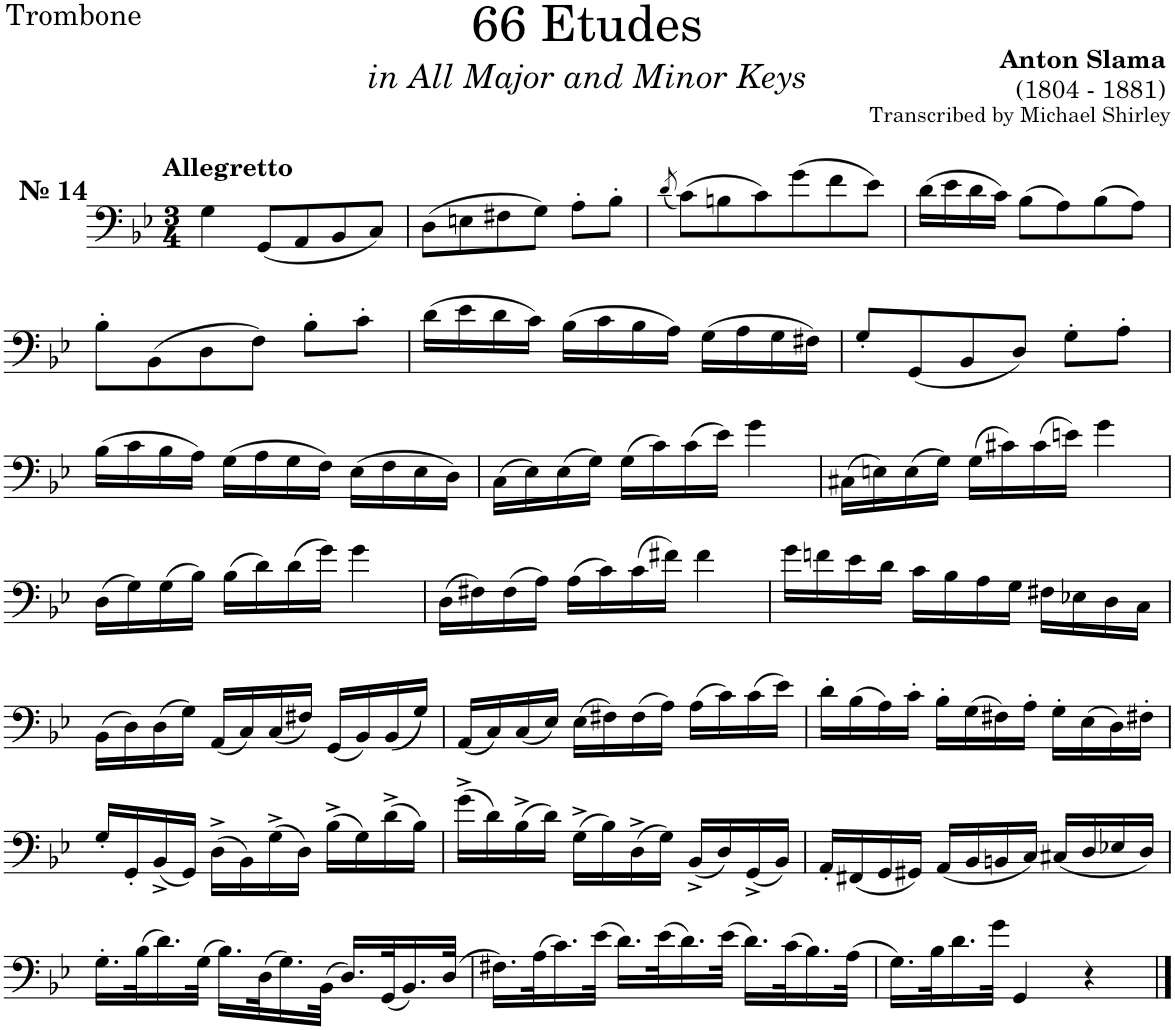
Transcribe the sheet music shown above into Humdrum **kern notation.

**kern
*part1
*staff1
*I"Trombone
*I'Tbn.
*clefF4
*k[b-e-]
*M3/4
=1
!LO:TX:a:B:t=№ 14
!LO:TX:a:B:t=Allegretto
4G\
(<8GG/L
8AA/
8BB-/
8C/J)
=2
(>8D\L
8En\
8F#X\
8G\J)
8A'\L
8B-'\J
=3
(8qd/
(>8c\L)
8Bn\
8c\)
(>8g\
8f\
8e-\J)
=4
(>16d\LL
16e-\
16d\
16c\JJ)
(>8B-\L
8A\)
(>8B-\
8A\J)
!!LO:LB:g=z
=5
8B-'\L
(>8BB-\
8D\
8F\J)
8B-'\L
8c'\J
=6
(>16d\LL
16e-\
16d\
16c\JJ)
(>16B-\LL
16c\
16B-\
16A\JJ)
(>16G\LL
16A\
16G\
16F#X\JJ)
=7
8G'/L
(<8GG/
8BB-/
8D/J)
8G'\L
8A'\J
!!LO:LB:g=z
=8
(>16B-\LL
16c\
16B-\
16A\JJ)
(>16G\LL
16A\
16G\
16F\JJ)
(>16E-\LL
16F\
16E-\
16D\JJ)
=9
(>16C\LL
16E-\)
(>16E-\
16G\JJ)
(>16G\LL
16c\)
(>16c\
16e-\JJ)
4g\
=10
(>16C#X\LL
16En\)
(>16E\
16G\JJ)
(>16G\LL
16c#X\)
(>16c#\
16en\JJ)
4g\
!!LO:LB:g=z
=11
(>16D\LL
16G\)
(>16G\
16B-\JJ)
(>16B-\LL
16d\)
(>16d\
16g\JJ)
4g\
=12
(>16D\LL
16F#X\)
(>16F#\
16A\JJ)
(>16A\LL
16c\)
(>16c\
16f#X\JJ)
4f#\
=13
16g\LL
16fn\
16e-\
16d\JJ
16c\LL
16B-\
16A\
16G\JJ
16F#X\LL
16E-X\
16D\
16C\JJ
!!LO:LB:g=z
=14
(>16BB-\LL
16D\)
(>16D\
16G\JJ)
(<16AA/LL
16C/)
(<16C/
16F#X/JJ)
(<16GG/LL
16BB-/)
(<16BB-/
16G/JJ)
=15
(<16AA/LL
16C/)
(<16C/
16E-/JJ)
(>16E-\LL
16F#X\)
(>16F#\
16A\JJ)
(>16A\LL
16c\)
(>16c\
16e-\JJ)
=16
16d'\LL
(>16B-\
16A\)
16c'\JJ
16B-'\LL
(>16G\
16F#X\)
16A'\JJ
16G'\LL
(>16E-\
16D\)
16F#X'\JJ
!!LO:LB:g=z
=17
16G'/LL
16GG'/
(<16BB-^/
16GG/JJ)
(>16D^\LL
16BB-\)
(>16G^\
16D\JJ)
(>16B-^\LL
16G\)
(>16d^\
16B-\JJ)
=18
(>16g^\LL
16d\)
(>16B-^\
16d\JJ)
(>16G^\LL
16B-\)
(>16D^\
16G\JJ)
(16BB-^/LL
16D/)
(<16GG^/
16BB-/JJ)
=19
16AA'/LL
(<16FF#X/
16GG/
16GG#X/JJ)
(<16AA/LL
16BB-/
16BBn/
16C/JJ)
(<16C#X/LL
16D/
16E-X/
16D/JJ)
!!LO:LB:g=z
=20
16.G'\LL
(>32B-\K
16.d\)
(>32G\JJk
16.B-\LL)
(>32D\K
16.G\)
(>32BB-\JJk
16.D/LL)
(<32GG/K
16.BB-/)
(>32D/JJk
=21
16.F#X\LL)
(>32A\K
16.c\)
(>32e-\JJk
16.d\LL)
(>32e-\K
16.d\)
(>32e-\JJk
16.d\LL)
(>32c\K
16.B-\)
(>32A\JJk
=22
16.G\LL)
32B-\K
16.d\
32g\JJk
4GG/
4r
==
*-
